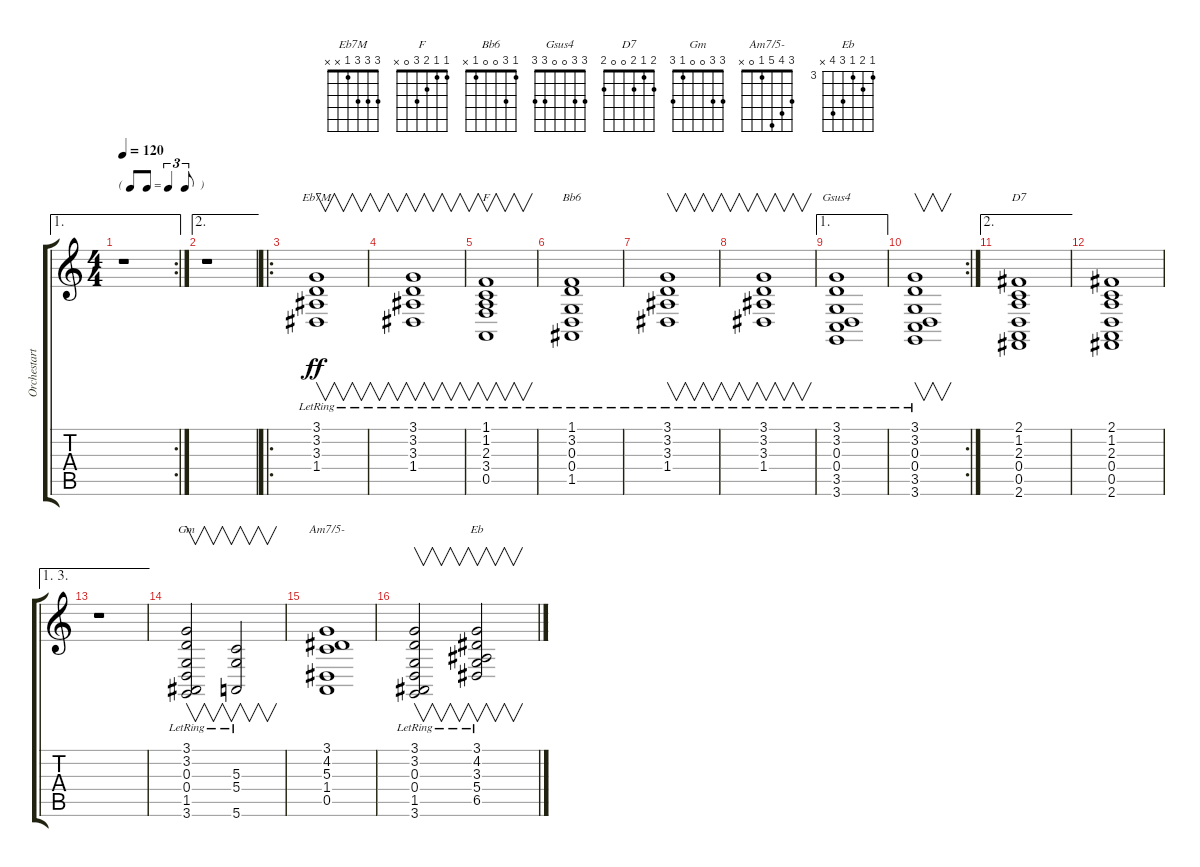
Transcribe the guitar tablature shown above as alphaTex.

\track ("Orchestartion" "Orchestart") {instrument synthstrings1}
\staff {score tabs}
\tuning (E4 B3 G3 D3 A2 E2) {hide}
\chord ("Eb7M" 3 3 3 1 x x)
\chord ("F" 1 1 2 3 0 x)
\chord ("Bb6" 1 3 0 0 1 x)
\chord ("Gsus4" 3 3 0 0 3 3)
\chord ("D7" 2 1 2 0 0 2)
\chord ("Gm" 3 3 0 0 1 3)
\chord ("Am7/5-" 3 4 5 1 0 x)
\chord ("Eb" 3 4 3 5 6 x) {firstfret 3}
\ae 1
\rc 2
\ts (4 4)
\tf triplet8th
\tempo 120
\clef g2
\ks c
r.1{dy ff} |
\ae 2
r.1 |
\ro
(3.1{lr} 3.2 3.3 1.4{lr}).1{v ch "Eb7M"} |
(3.1{lr} 3.2 3.3 1.4{lr}).1{v} |
(1.1{lr} 1.2 2.3 3.4 0.5{lr}).1{v ch "F"} |
(1.1{lr} 3.2 0.3 0.4{lr} 1.5).1{ch "Bb6"} |
(3.1{lr} 3.2 3.3 1.4{lr}).1{v} |
(3.1{lr} 3.2 3.3 1.4{lr}).1{v} |
\ae 1
(3.1{lr} 3.2 0.3 0.4 3.5 3.6{lr}).1{ch "Gsus4"} |
\rc 2
(3.1 3.2 0.3 0.4 3.5{lr} 3.6{lr}).1{v} |
\ae 2
(2.1 1.2 2.3 0.4 0.5 2.6).1{ch "D7"} |
(2.1 1.2 2.3 0.4 0.5 2.6).1 |
\ae (1 3)
r.1 |
(3.1 3.2 0.3 0.4 1.5 3.6{lr}).2{v ch "Gm" instrument synthstrings2} (5.3 5.4 5.6{lr}).2{v} |
(3.1 4.2 5.3 1.4 0.5).1{ch "Am7/5-"} |
(3.1 3.2 0.3 0.4 1.5 3.6{lr}).2{v} (3.1 4.2 3.3 5.4 6.5{lr}).2{v ch "Eb"}
